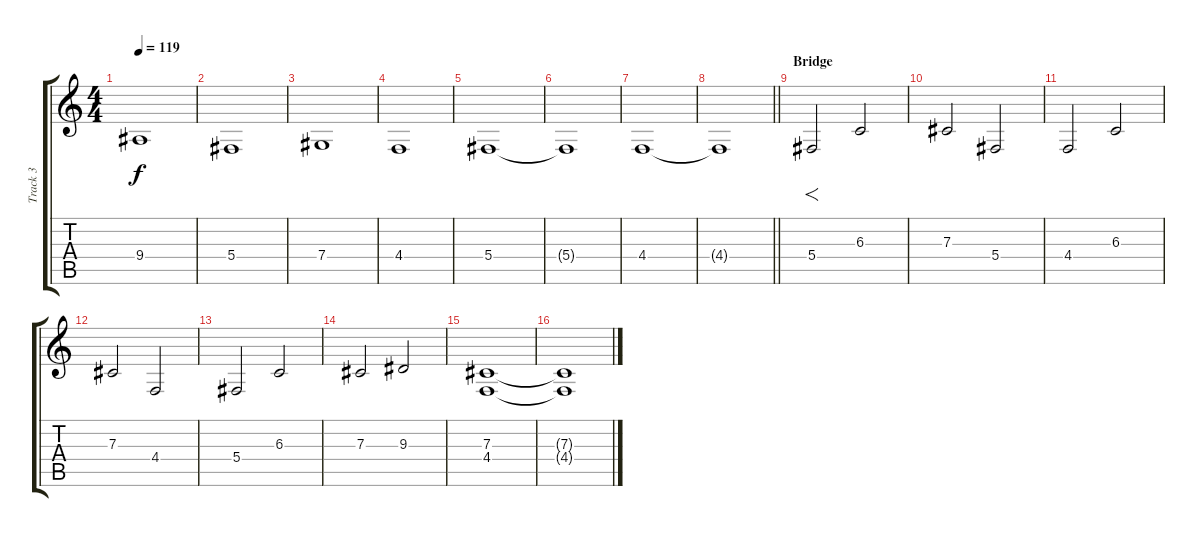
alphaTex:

\track ("Track 3" "Track 3") {instrument cello}
\staff {score tabs}
\tuning (Eb4 Bb3 Gb3 Db3 Ab2 Db2) {hide}
\ts (4 4)
\tempo 119
\clef g2
\ks c
9.4.1{dy f} |
5.4.1 |
7.4.1 |
4.4.1 |
5.4.1 |
5.4{t}.1 |
4.4.1{volume 0} |
\barLineRight lightlight
4.4{t}.1 |
\section ("" "Bridge")
5.4.2{f volume 9} 6.3.2 |
7.3.2 5.4.2 |
4.4.2 6.3.2 |
7.3.2 4.4.2 |
5.4.2 6.3.2 |
7.3.2 9.3.2 |
(7.3 4.4).1 |
(7.3{t} 4.4{t}).1
